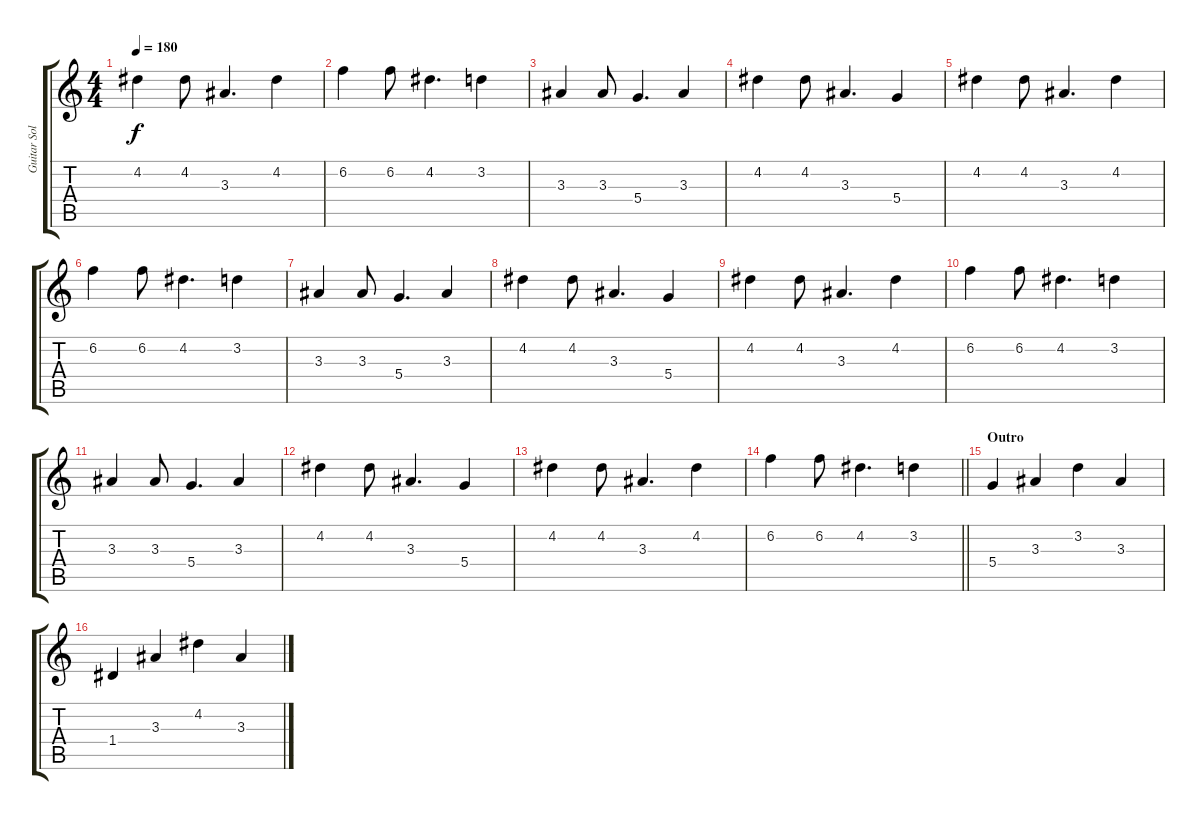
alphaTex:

\track ("Guitar Solo" "Guitar Sol") {instrument electricguitarjazz}
\staff {score tabs}
\tuning (E4 B3 G3 D3 A2 E2) {hide}
\ts (4 4)
\tempo 180
\clef g2
\ks c
4.2.4{dy f} 4.2.8 3.3.4{d} 4.2.4 |
6.2.4 6.2.8 4.2.4{d} 3.2.4 |
3.3.4 3.3.8 5.4.4{d} 3.3.4 |
4.2.4 4.2.8 3.3.4{d} 5.4.4 |
4.2.4 4.2.8 3.3.4{d} 4.2.4 |
6.2.4 6.2.8 4.2.4{d} 3.2.4 |
3.3.4 3.3.8 5.4.4{d} 3.3.4 |
4.2.4 4.2.8 3.3.4{d} 5.4.4 |
4.2.4 4.2.8 3.3.4{d} 4.2.4 |
6.2.4 6.2.8 4.2.4{d} 3.2.4 |
3.3.4 3.3.8 5.4.4{d} 3.3.4 |
4.2.4 4.2.8 3.3.4{d} 5.4.4 |
4.2.4 4.2.8 3.3.4{d} 4.2.4 |
\barLineRight lightlight
6.2.4 6.2.8 4.2.4{d} 3.2.4 |
\section ("" "Outro")
5.4.4 3.3.4 3.2.4 3.3.4 |
1.4.4 3.3.4 4.2.4 3.3.4
